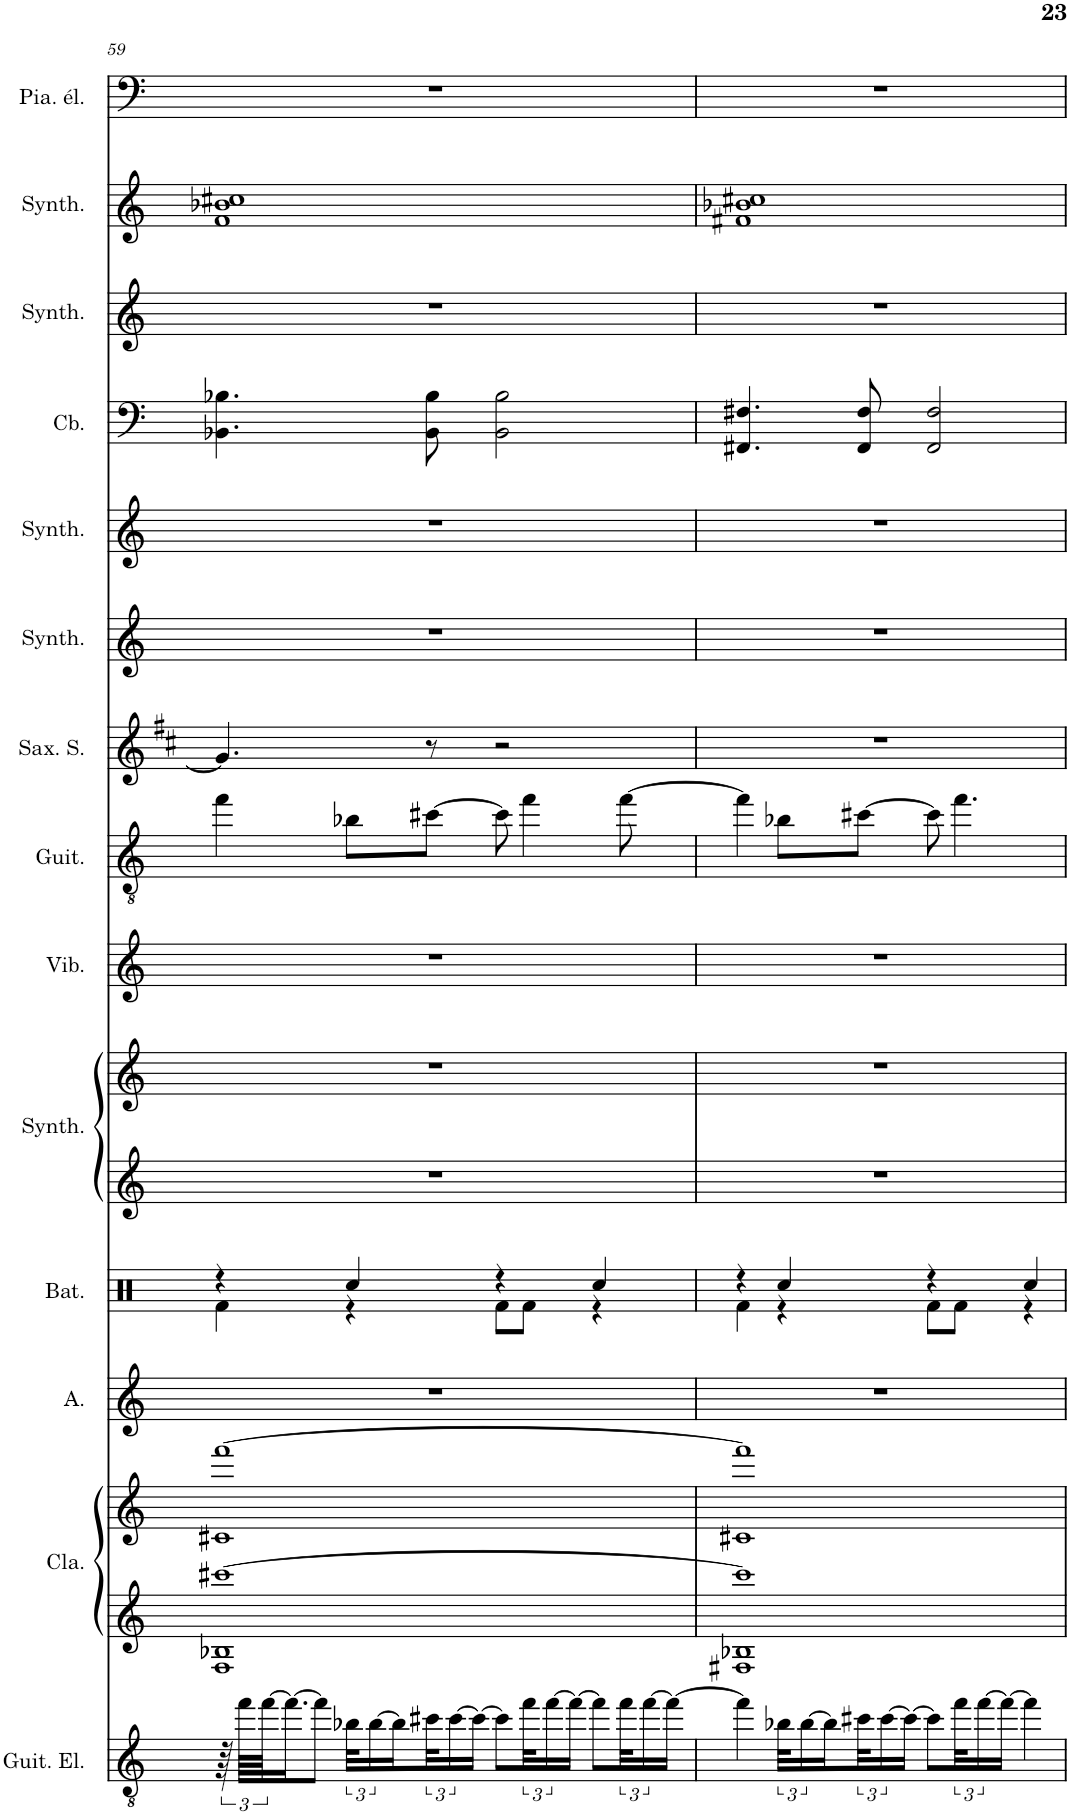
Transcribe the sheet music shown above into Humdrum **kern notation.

**kern	**kern	**kern	**kern	**kern	**kern	**kern	**kern	**kern	**kern	**kern	**kern	**kern	**kern	**kern	**kern
*part14	*part13	*part13	*part12	*part11	*part10	*part10	*part9	*part8	*part7	*part6	*part5	*part4	*part3	*part2	*part1
*staff16	*staff15	*staff14	*staff13	*staff12	*staff11	*staff10	*staff9	*staff8	*staff7	*staff6	*staff5	*staff4	*staff3	*staff2	*staff1
*I"Guitare électrique, Distortion Guitar	*I"Clavecin, Harpsichord	*	*I"Alto, Choir Aahs	*I"Batterie	*I"Synthétiseur Pad, Pad 1 (new age)	*	*I"Vibraphone, Vibraphone	*I"Guitare acoustique, Acoustic Guitar (steel)	*I"Saxophone Soprano	*I"Synthétiseur d'effets, FX 5 (brightness)	*I"Synthétiseur d'instruments à cordes, Synth Strings 2	*I"Contrebasse, Acoustic Bass	*I"Synthétiseur d'instruments à cordes, Synth Strings 2	*I"Synthétiseur Pad, Pad 6 (metallic)	*I"Piano électrique, Electric Piano 2
*I'Guit. El.	*I'Cla.	*	*I'A.	*I'Bat.	*I'Synth.	*	*I'Vib.	*I'Guit.	*I'Sax. S.	*I'Synth.	*I'Synth.	*I'Cb.	*I'Synth.	*I'Synth.	*I'Pia. él.
!!LO:PB:g=z
*clefGv2	*clefG2	*clefG2	*clefG2	*clefX	*clefG2	*clefG2	*clefG2	*clefGv2	*clefG2	*clefG2	*clefF4	*clefF4	*clefG2	*clefG2	*clefF4
*	*	*	*	*	*	*	*	*	*Trd1c2	*	*	*Trd7c12	*	*	*
*k[]	*k[]	*k[]	*k[]	*k[]	*k[]	*k[]	*k[]	*k[]	*k[f#c#]	*k[]	*k[]	*k[]	*k[]	*k[]	*k[]
*M4/4	*M4/4	*M4/4	*M4/4	*M4/4	*M4/4	*M4/4	*M4/4	*M4/4	*M4/4	*M4/4	*M4/4	*M4/4	*M4/4	*M4/4	*M4/4
=59	=59	=59	=59	=59	=59	=59	=59	=59	=59	=59	=59	=59	=59	=59	=59
*	*^	*^	*	*^	*	*	*	*	*	*	*	*	*	*	*
96r	[1ccc#X	1F 1B-X	[1fff	1c#X	1r	4r	4Rf\	1r	1r	1r	4ff\	4.g/]	1r	1r	4.BB-X\ 4.B-X\	1r	1f 1b-X 1cc#X	1r
96ff\LLLL	.	.	.	.	.	.	.	.	.	.	.	.	.	.	.	.	.	.
[96ff\JJ	.	.	.	.	.	.	.	.	.	.	.	.	.	.	.	.	.	.
16.ff\J_	.	.	.	.	.	.	.	.	.	.	.	.	.	.	.	.	.	.
8ff\J]	.	.	.	.	.	.	.	.	.	.	.	.	.	.	.	.	.	.
48b-X\KLL	.	.	.	.	.	4Rcc/	4r	.	.	.	8b-X\L	.	.	.	.	.	.	.
[24b-\	.	.	.	.	.	.	.	.	.	.	.	.	.	.	.	.	.	.
16b-\]	.	.	.	.	.	.	.	.	.	.	.	.	.	.	.	.	.	.
48cc#X\K	.	.	.	.	.	.	.	.	.	.	[8cc#X\J	8r	.	.	8BB-\ 8B-\	.	.	.
[24cc#\	.	.	.	.	.	.	.	.	.	.	.	.	.	.	.	.	.	.
16cc#\JJ_	.	.	.	.	.	.	.	.	.	.	.	.	.	.	.	.	.	.
8cc#\L]	.	.	.	.	.	4r	8Rf\L	.	.	.	8cc#\]	2r	.	.	2BB-\ 2B-\	.	.	.
48ff\KL	.	.	.	.	.	.	8Rf\J	.	.	.	4ff\	.	.	.	.	.	.	.
[24ff\	.	.	.	.	.	.	.	.	.	.	.	.	.	.	.	.	.	.
16ff\JJ_	.	.	.	.	.	.	.	.	.	.	.	.	.	.	.	.	.	.
8ff\L]	.	.	.	.	.	4Rcc/	4r	.	.	.	.	.	.	.	.	.	.	.
48ff\KL	.	.	.	.	.	.	.	.	.	.	[8ff\	.	.	.	.	.	.	.
[24ff\	.	.	.	.	.	.	.	.	.	.	.	.	.	.	.	.	.	.
16ff\JJ_	.	.	.	.	.	.	.	.	.	.	.	.	.	.	.	.	.	.
=60	=60	=60	=60	=60	=60	=60	=60	=60	=60	=60	=60	=60	=60	=60	=60	=60	=60	=60
4ff\]	1ccc#]	1F#X 1B-X	1fff]	1c#X	1r	4r	4Rf\	1r	1r	1r	4ff\]	1r	1r	1r	4.FF#X/ 4.F#X/	1r	1f#X 1b-X 1cc#X	1r
48b-X\KLL	.	.	.	.	.	4Rcc/	4r	.	.	.	8b-X\L	.	.	.	.	.	.	.
[24b-\	.	.	.	.	.	.	.	.	.	.	.	.	.	.	.	.	.	.
16b-\]	.	.	.	.	.	.	.	.	.	.	.	.	.	.	.	.	.	.
48cc#X\K	.	.	.	.	.	.	.	.	.	.	[8cc#X\J	.	.	.	8FF#/ 8F#/	.	.	.
[24cc#\	.	.	.	.	.	.	.	.	.	.	.	.	.	.	.	.	.	.
16cc#\JJ_	.	.	.	.	.	.	.	.	.	.	.	.	.	.	.	.	.	.
8cc#\L]	.	.	.	.	.	4r	8Rf\L	.	.	.	8cc#\]	.	.	.	2FF#/ 2F#/	.	.	.
48ff\KL	.	.	.	.	.	.	8Rf\J	.	.	.	4.ff\	.	.	.	.	.	.	.
[24ff\	.	.	.	.	.	.	.	.	.	.	.	.	.	.	.	.	.	.
16ff\JJ_	.	.	.	.	.	.	.	.	.	.	.	.	.	.	.	.	.	.
4ff\]	.	.	.	.	.	4Rcc/	4r	.	.	.	.	.	.	.	.	.	.	.
*	*v	*v	*	*	*	*v	*v	*	*	*	*	*	*	*	*	*	*	*
*	*	*v	*v	*	*	*	*	*	*	*	*	*	*	*	*	*
=	=	=	=	=	=	=	=	=	=	=	=	=	=	=	=
*-	*-	*-	*-	*-	*-	*-	*-	*-	*-	*-	*-	*-	*-	*-	*-
